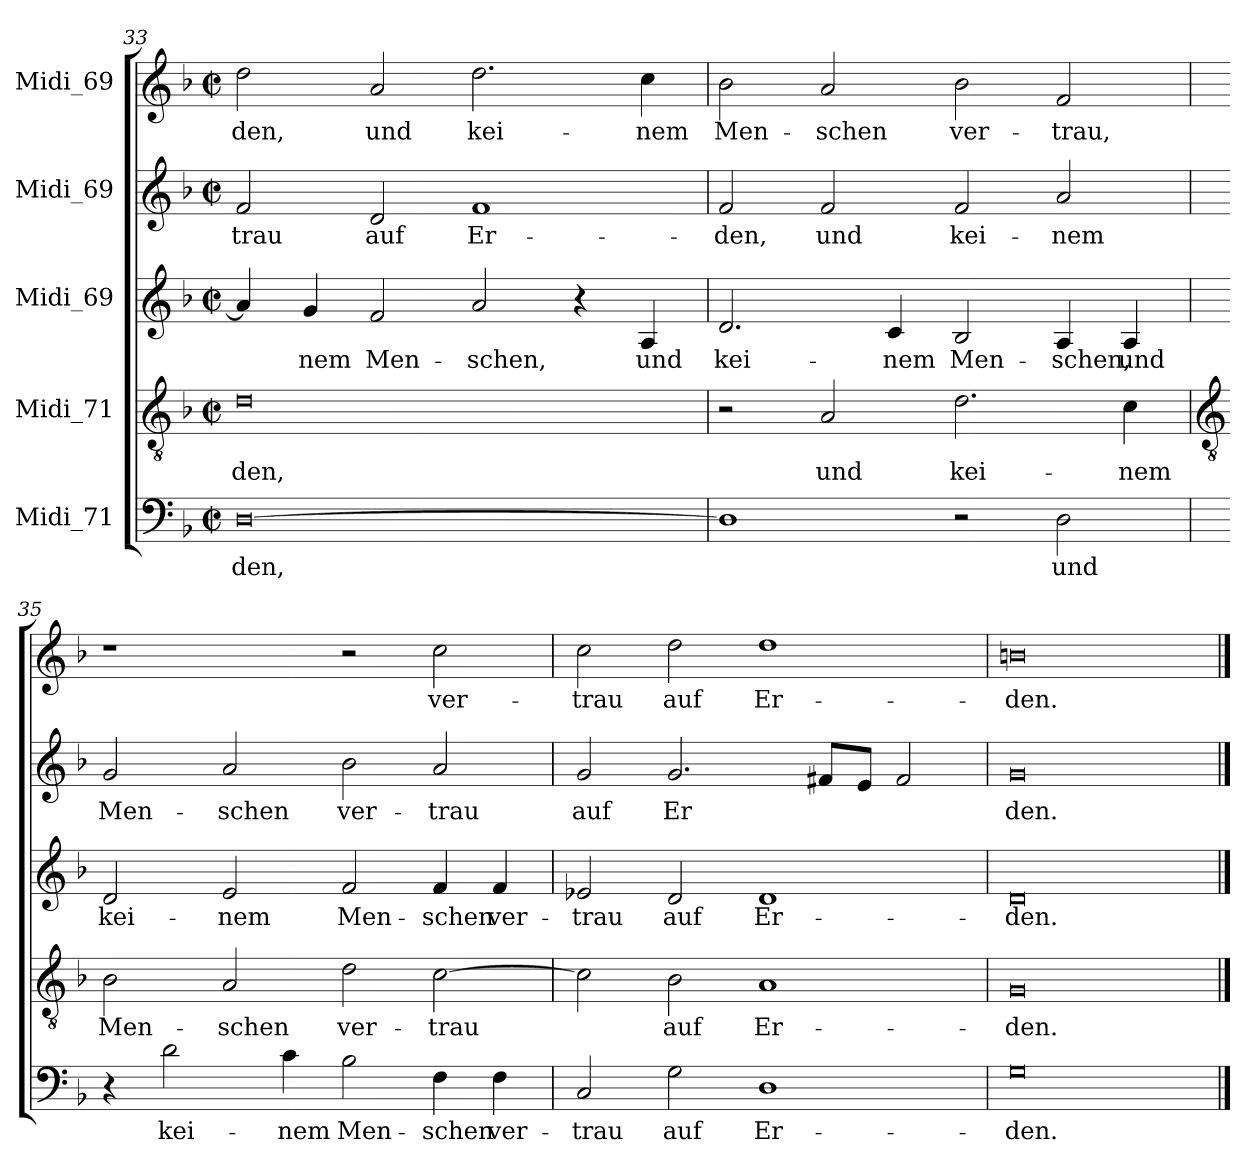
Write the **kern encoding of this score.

**kern	**text	**kern	**text	**kern	**text	**kern	**text	**kern	**text
*part5	*part5	*part4	*part4	*part3	*part3	*part2	*part2	*part1	*part1
*staff5	*staff5	*staff4	*staff4	*staff3	*staff3	*staff2	*staff2	*staff1	*staff1
*I"Midi_71	*	*I"Midi_71	*	*I"Midi_69	*	*I"Midi_69	*	*I"Midi_69	*
*clefF4	*	*clefGv2	*	*clefG2	*	*clefG2	*	*clefG2	*
*k[b-]	*	*k[b-]	*	*k[b-]	*	*k[b-]	*	*k[b-]	*
*F:	*	*F:	*	*F:	*	*F:	*	*F:	*
*M4/2	*	*M4/2	*	*M4/2	*	*M4/2	*	*M4/2	*
*met(c|)	*	*met(c|)	*	*met(c|)	*	*met(c|)	*	*met(c|)	*
=33	=33	=33	=33	=33	=33	=33	=33	=33	=33
!	!LO:LY:b	!	!LO:LY:b	!	!	!	!LO:LY:b	!	!LO:LY:b
[0D	-den,	0d	-den,	4a]	.	2f	-trau	2dd	den,
!	!	!	!	!	!LO:LY:b	!	!	!	!
.	.	.	.	4g	nem	.	.	.	.
!	!	!	!	!	!LO:LY:b	!	!LO:LY:b	!	!LO:LY:b
.	.	.	.	2f	Men-	2d	auf	2a	und
!	!	!	!	!	!LO:LY:b	!	!LO:LY:b	!	!LO:LY:b
.	.	.	.	2a	-schen,	1f	Er-	2.dd	kei-
.	.	.	.	4r	.	.	.	.	.
!	!	!	!	!	!LO:LY:b	!	!	!	!LO:LY:b
.	.	.	.	4A	und	.	.	4cc	-nem
=34	=34	=34	=34	=34	=34	=34	=34	=34	=34
!	!	!	!	!	!LO:LY:b	!	!LO:LY:b	!	!LO:LY:b
1D]	.	2r	.	2.d	kei-	2f	-den,	2b-	Men-
!	!	!	!LO:LY:b	!	!	!	!LO:LY:b	!	!LO:LY:b
.	.	2A	und	.	.	2f	und	2a	-schen
!	!	!	!	!	!LO:LY:b	!	!	!	!
.	.	.	.	4c	-nem	.	.	.	.
!	!	!	!LO:LY:b	!	!LO:LY:b	!	!LO:LY:b	!	!LO:LY:b
2r	.	2.d	kei-	2B-	Men-	2f	kei-	2b-	ver-
!	!LO:LY:b	!	!	!	!LO:LY:b	!	!LO:LY:b	!	!LO:LY:b
2D	und	.	.	4A	-schen,	2a	-nem	2f	-trau,
!	!	!	!LO:LY:b	!	!LO:LY:b	!	!	!	!
.	.	4c	-nem	4A	und	.	.	.	.
!!LO:LB:g=z
=35	=35	=35	=35	=35	=35	=35	=35	=35	=35
*	*	*clefGv2	*	*	*	*	*	*	*
!	!	!	!LO:LY:b	!	!LO:LY:b	!	!LO:LY:b	!	!
4r	.	2B-	Men-	2d	kei-	2g	Men-	1r	.
!	!LO:LY:b	!	!	!	!	!	!	!	!
2d	kei-	.	.	.	.	.	.	.	.
!	!	!	!LO:LY:b	!	!LO:LY:b	!	!LO:LY:b	!	!
.	.	2A	-schen	2e	-nem	2a	-schen	.	.
!	!LO:LY:b	!	!	!	!	!	!	!	!
4c	-nem	.	.	.	.	.	.	.	.
!	!LO:LY:b	!	!LO:LY:b	!	!LO:LY:b	!	!LO:LY:b	!	!
2B-	Men-	2d	ver-	2f	Men-	2b-	ver-	2r	.
!	!LO:LY:b	!	!LO:LY:b	!	!LO:LY:b	!	!LO:LY:b	!	!LO:LY:b
4F	-schen	[2c	-trau	4f	-schen	2a	-trau	2cc	ver-
!	!LO:LY:b	!	!	!	!LO:LY:b	!	!	!	!
4F	ver-	.	.	4f	ver-	.	.	.	.
=36	=36	=36	=36	=36	=36	=36	=36	=36	=36
!	!LO:LY:b	!	!	!	!LO:LY:b	!	!LO:LY:b	!	!LO:LY:b
2C	-trau	2c]	.	2e-X	-trau	2g	auf	2cc	-trau
!	!LO:LY:b	!	!LO:LY:b	!	!LO:LY:b	!	!LO:LY:b	!	!LO:LY:b
2G	auf	2B-	auf	2d	auf	2.g	Er	2dd	auf
!	!LO:LY:b	!	!LO:LY:b	!	!LO:LY:b	!	!	!	!LO:LY:b
1D	Er-	1A	Er-	1d	Er-	.	.	1dd	Er-
.	.	.	.	.	.	8f#L	.	.	.
.	.	.	.	.	.	8eJ	.	.	.
.	.	.	.	.	.	2f#	.	.	.
=37	=37	=37	=37	=37	=37	=37	=37	=37	=37
!	!LO:LY:b	!	!LO:LY:b	!	!LO:LY:b	!	!LO:LY:b	!	!LO:LY:b
0G	-den.	0G	-den.	0d	-den.	0g	den.	0bn	-den.
==	==	==	==	==	==	==	==	==	==
*-	*-	*-	*-	*-	*-	*-	*-	*-	*-
